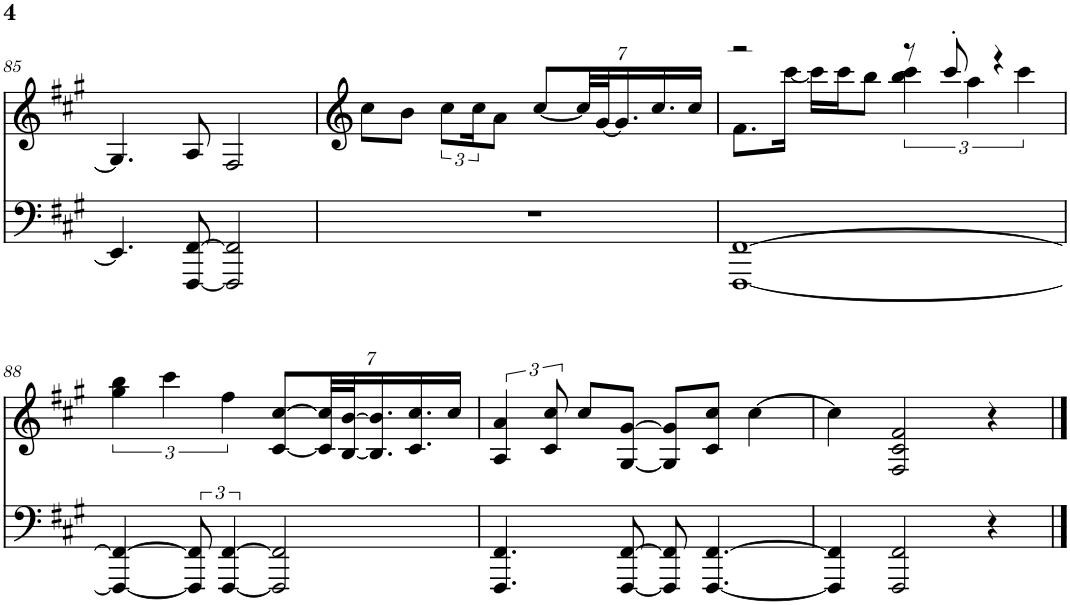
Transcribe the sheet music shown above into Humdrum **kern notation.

**kern	**kern
*part2	*part1
*staff2	*staff1
*I"Piano	*I"Piano
*I'Pno	*I'Pno
!!LO:PB:g=z
*clefF4	*clefG2
*k[f#c#g#]	*k[f#c#g#]
*M4/4	*M4/4
=85	=85
4.EE/]	4.G#/]
[8FFF#/ [8FF#/	8A/
2FFF#/] 2FF#/]	2F#/
=86	=86
1r	8cc#\L
.	8b\J
.	12cc#\L
.	24cc#\K
.	8a\J
*	*Xbrackettup
.	[7cc#/L
.	28cc#/LL]
.	[28g#/J
.	14.g#/]
.	14.cc#/
.	14cc#/JJ
=87	=87
*	*^
[1FFF# [1FF#	2r	8.f#\L
.	.	[16ccc#\Jk
.	.	16ccc#\LL]
.	.	16ccc#\J
.	.	8bb\J
*	*	*brackettup
.	8r	6bb\ 6ccc#\
.	8ccc#'/	.
.	.	6aa\
.	4r	.
.	.	6ccc#\
*	*v	*v
!!LO:LB:g=z
=88	=88
4FFF#/_ 4FF#/_	6gg#\ 6bb\
.	6ccc#\
4FFF#/] 4FF#/]	.
.	6ff#\
*	*Xbrackettup
2FFF#/] 2FF#/]	[7c#/ [7cc#/L
.	28c#/] 28cc#/]LL
.	[28B/ [28b/J
.	14.B/] 14.b/]
.	14.c#/ 14.cc#/
.	14cc#/JJ
=89	=89
*	*brackettup
4.FFF#/ 4.FF#/	6A/ 6a/
.	12c#/ 12cc#/
.	8cc#/L
[8FFF#/ [8FF#/	[8G#/ [8g#/J
8FFF#/] 8FF#/]	8G#/] 8g#/]L
[4.FFF#/ [4.FF#/	8c#/ 8cc#/J
.	[4cc#\
=90	=90
4FFF#/] 4FF#/]	4cc#\]
2FFF#/ 2FF#/	2F#/ 2c#/ 2f#/
4r	4r
==	==
*-	*-
